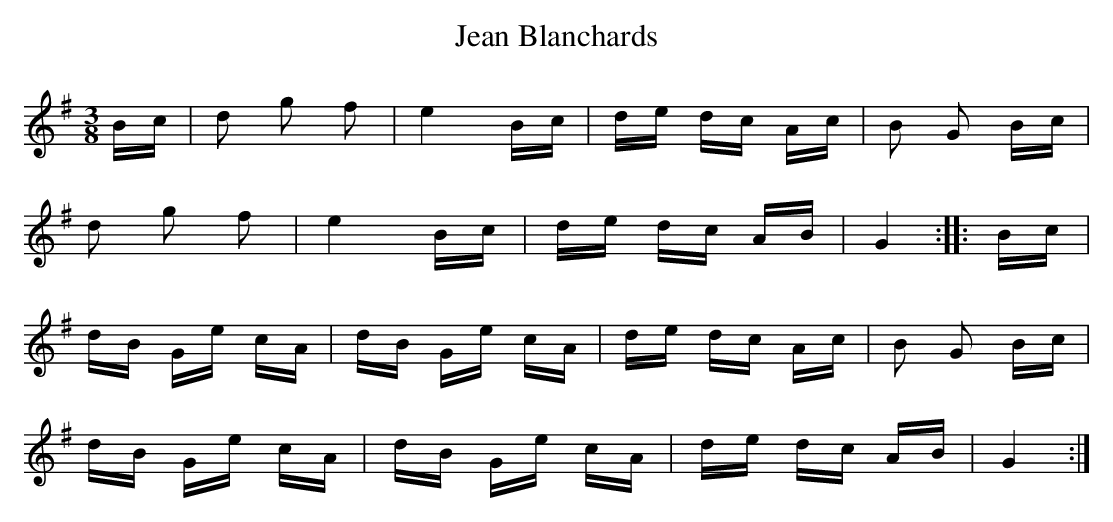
X:1
T:Jean Blanchards
M:3/8
L:1/16
K:G
Bc | d2 g2 f2 | e4 Bc | de dc Ac | B2 G2 Bc |
d2 g2 f2 | e4 Bc | de dc AB | G4 :: Bc |
dB Ge cA | dB Ge cA | de dc Ac | B2 G2 Bc |
dB Ge cA | dB Ge cA | de dc AB | G4 :|
